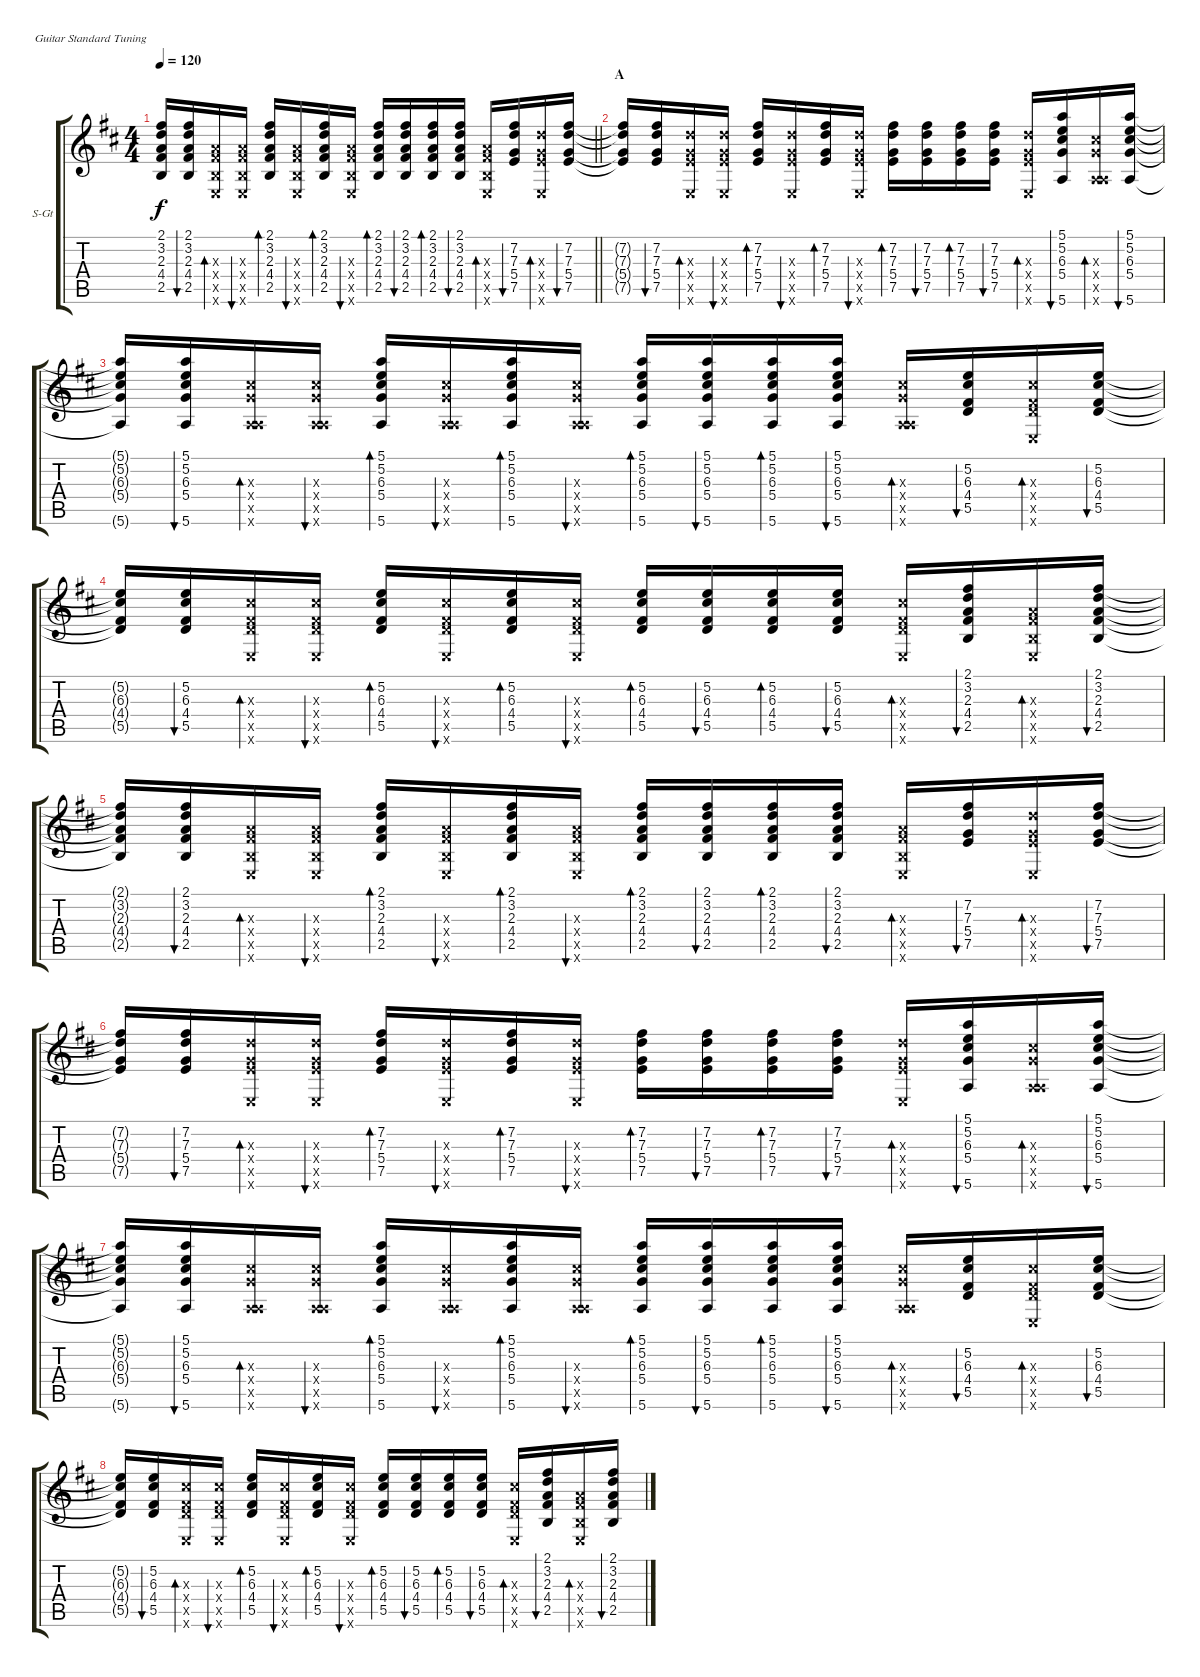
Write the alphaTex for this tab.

\bracketExtendMode groupsimilarinstruments
\firstSystemTrackNameOrientation horizontal
\otherSystemsTrackNameOrientation horizontal
\track ("A.Guitar 2" "S-Gt") {instrument acousticguitarsteel}
\staff {score tabs}
\tuning (E4 B3 G3 D3 A2 E2)
\ts (4 4)
\tempo 120
\clef g2
\barLineRight lightlight
\ks d
(2.1{t} 3.2{t} 2.3{t} 4.4{t} 2.5{t}).16{dy f} (2.1 3.2 2.3 4.4 2.5).16{bu 30} (2.3{x} 4.4{x} 2.5{x} 0.6{x}).16{bd 30} (2.3{x} 4.4{x} 2.5{x} 0.6{x}).16{bu 30} (2.1 3.2 2.3 4.4 2.5).16{bd 30} (2.3{x} 4.4{x} 2.5{x} 0.6{x}).16{bu 30} (2.1 3.2 2.3 4.4 2.5).16{bd 30} (2.3{x} 4.4{x} 2.5{x} 0.6{x}).16{bu 30} (2.1 3.2 2.3 4.4 2.5).16{bd 30} (2.1 3.2 2.3 4.4 2.5).16{bu 30} (2.1 3.2 2.3 4.4 2.5).16{bd 30} (2.1 3.2 2.3 4.4 2.5).16{bu 30} (2.3{x} 4.4{x} 2.5{x} 0.6{x}).16{bd 30} (7.2 7.3 5.4 7.5).16{bu 30} (7.3{x} 5.4{x} 7.5{x} 0.6{x}).16{bd 30} (7.2 7.3 5.4 7.5).16{bu 30} |
\section ("" "A")
(7.2{t} 7.3{t} 5.4{t} 7.5{t}).16 (7.2 7.3 5.4 7.5).16{bu 30} (7.3{x} 5.4{x} 7.5{x} 0.6{x}).16{bd 30} (7.3{x} 5.4{x} 7.5{x} 0.6{x}).16{bu 30} (7.2 7.3 5.4 7.5).16{bd 30} (7.3{x} 5.4{x} 7.5{x} 0.6{x}).16{bu 30} (7.2 7.3 5.4 7.5).16{bd 30} (7.3{x} 5.4{x} 7.5{x} 0.6{x}).16{bu 30} (7.2 7.3 5.4 7.5).16{bd 30} (7.2 7.3 5.4 7.5).16{bu 30} (7.2 7.3 5.4 7.5).16{bd 30} (7.2 7.3 5.4 7.5).16{bu 30} (7.3{x} 5.4{x} 7.5{x} 0.6{x}).16{bd 30} (5.1 5.2 6.3 5.4 5.6).16{bu 30} (6.3{x} 5.4{x} 0.5{x} 5.6{x}).16{bd 30} (5.1 5.2 6.3 5.4 5.6).16{bu 30} |
(5.1{t} 5.2{t} 6.3{t} 5.4{t} 5.6{t}).16 (5.1 5.2 6.3 5.4 5.6).16{bu 30} (6.3{x} 5.4{x} 0.5{x} 5.6{x}).16{bd 30} (6.3{x} 5.4{x} 0.5{x} 5.6{x}).16{bu 30} (5.1 5.2 6.3 5.4 5.6).16{bd 30} (6.3{x} 5.4{x} 0.5{x} 5.6{x}).16{bu 30} (5.1 5.2 6.3 5.4 5.6).16{bd 30} (6.3{x} 5.4{x} 0.5{x} 5.6{x}).16{bu 30} (5.1 5.2 6.3 5.4 5.6).16{bd 30} (5.1 5.2 6.3 5.4 5.6).16{bu 30} (5.1 5.2 6.3 5.4 5.6).16{bd 30} (5.1 5.2 6.3 5.4 5.6).16{bu 30} (6.3{x} 5.4{x} 0.5{x} 5.6{x}).16{bd 30} (5.2 6.3 4.4 5.5).16{bu 30} (6.3{x} 4.4{x} 5.5{x} 0.6{x}).16{bd 30} (5.2 6.3 4.4 5.5).16{bu 30} |
(5.2{t} 6.3{t} 4.4{t} 5.5{t}).16 (5.2 6.3 4.4 5.5).16{bu 30} (6.3{x} 4.4{x} 5.5{x} 0.6{x}).16{bd 30} (6.3{x} 4.4{x} 5.5{x} 0.6{x}).16{bu 30} (5.2 6.3 4.4 5.5).16{bd 30} (6.3{x} 4.4{x} 5.5{x} 0.6{x}).16{bu 30} (5.2 6.3 4.4 5.5).16{bd 30} (6.3{x} 4.4{x} 5.5{x} 0.6{x}).16{bu 30} (5.2 6.3 4.4 5.5).16{bd 30} (5.2 6.3 4.4 5.5).16{bu 30} (5.2 6.3 4.4 5.5).16{bd 30} (5.2 6.3 4.4 5.5).16{bu 30} (6.3{x} 4.4{x} 5.5{x} 0.6{x}).16{bd 30} (2.1 3.2 2.3 4.4 2.5).16{bu 30} (2.3{x} 4.4{x} 2.5{x} 0.6{x}).16{bd 30} (2.1 3.2 2.3 4.4 2.5).16{bu 30} |
(2.1{t} 3.2{t} 2.3{t} 4.4{t} 2.5{t}).16 (2.1 3.2 2.3 4.4 2.5).16{bu 30} (2.3{x} 4.4{x} 2.5{x} 0.6{x}).16{bd 30} (2.3{x} 4.4{x} 2.5{x} 0.6{x}).16{bu 30} (2.1 3.2 2.3 4.4 2.5).16{bd 30} (2.3{x} 4.4{x} 2.5{x} 0.6{x}).16{bu 30} (2.1 3.2 2.3 4.4 2.5).16{bd 30} (2.3{x} 4.4{x} 2.5{x} 0.6{x}).16{bu 30} (2.1 3.2 2.3 4.4 2.5).16{bd 30} (2.1 3.2 2.3 4.4 2.5).16{bu 30} (2.1 3.2 2.3 4.4 2.5).16{bd 30} (2.1 3.2 2.3 4.4 2.5).16{bu 30} (2.3{x} 4.4{x} 2.5{x} 0.6{x}).16{bd 30} (7.2 7.3 5.4 7.5).16{bu 30} (7.3{x} 5.4{x} 7.5{x} 0.6{x}).16{bd 30} (7.2 7.3 5.4 7.5).16{bu 30} |
(7.2{t} 7.3{t} 5.4{t} 7.5{t}).16 (7.2 7.3 5.4 7.5).16{bu 30} (7.3{x} 5.4{x} 7.5{x} 0.6{x}).16{bd 30} (7.3{x} 5.4{x} 7.5{x} 0.6{x}).16{bu 30} (7.2 7.3 5.4 7.5).16{bd 30} (7.3{x} 5.4{x} 7.5{x} 0.6{x}).16{bu 30} (7.2 7.3 5.4 7.5).16{bd 30} (7.3{x} 5.4{x} 7.5{x} 0.6{x}).16{bu 30} (7.2 7.3 5.4 7.5).16{bd 30} (7.2 7.3 5.4 7.5).16{bu 30} (7.2 7.3 5.4 7.5).16{bd 30} (7.2 7.3 5.4 7.5).16{bu 30} (7.3{x} 5.4{x} 7.5{x} 0.6{x}).16{bd 30} (5.1 5.2 6.3 5.4 5.6).16{bu 30} (6.3{x} 5.4{x} 0.5{x} 5.6{x}).16{bd 30} (5.1 5.2 6.3 5.4 5.6).16{bu 30} |
(5.1{t} 5.2{t} 6.3{t} 5.4{t} 5.6{t}).16 (5.1 5.2 6.3 5.4 5.6).16{bu 30} (6.3{x} 5.4{x} 0.5{x} 5.6{x}).16{bd 30} (6.3{x} 5.4{x} 0.5{x} 5.6{x}).16{bu 30} (5.1 5.2 6.3 5.4 5.6).16{bd 30} (6.3{x} 5.4{x} 0.5{x} 5.6{x}).16{bu 30} (5.1 5.2 6.3 5.4 5.6).16{bd 30} (6.3{x} 5.4{x} 0.5{x} 5.6{x}).16{bu 30} (5.1 5.2 6.3 5.4 5.6).16{bd 30} (5.1 5.2 6.3 5.4 5.6).16{bu 30} (5.1 5.2 6.3 5.4 5.6).16{bd 30} (5.1 5.2 6.3 5.4 5.6).16{bu 30} (6.3{x} 5.4{x} 0.5{x} 5.6{x}).16{bd 30} (5.2 6.3 4.4 5.5).16{bu 30} (6.3{x} 4.4{x} 5.5{x} 0.6{x}).16{bd 30} (5.2 6.3 4.4 5.5).16{bu 30} |
(5.2{t} 6.3{t} 4.4{t} 5.5{t}).16 (5.2 6.3 4.4 5.5).16{bu 30} (6.3{x} 4.4{x} 5.5{x} 0.6{x}).16{bd 30} (6.3{x} 4.4{x} 5.5{x} 0.6{x}).16{bu 30} (5.2 6.3 4.4 5.5).16{bd 30} (6.3{x} 4.4{x} 5.5{x} 0.6{x}).16{bu 30} (5.2 6.3 4.4 5.5).16{bd 30} (6.3{x} 4.4{x} 5.5{x} 0.6{x}).16{bu 30} (5.2 6.3 4.4 5.5).16{bd 30} (5.2 6.3 4.4 5.5).16{bu 30} (5.2 6.3 4.4 5.5).16{bd 30} (5.2 6.3 4.4 5.5).16{bu 30} (6.3{x} 4.4{x} 5.5{x} 0.6{x}).16{bd 30} (2.1 3.2 2.3 4.4 2.5).16{bu 30} (2.3{x} 4.4{x} 2.5{x} 0.6{x}).16{bd 30} (2.1 3.2 2.3 4.4 2.5).16{bu 30}
